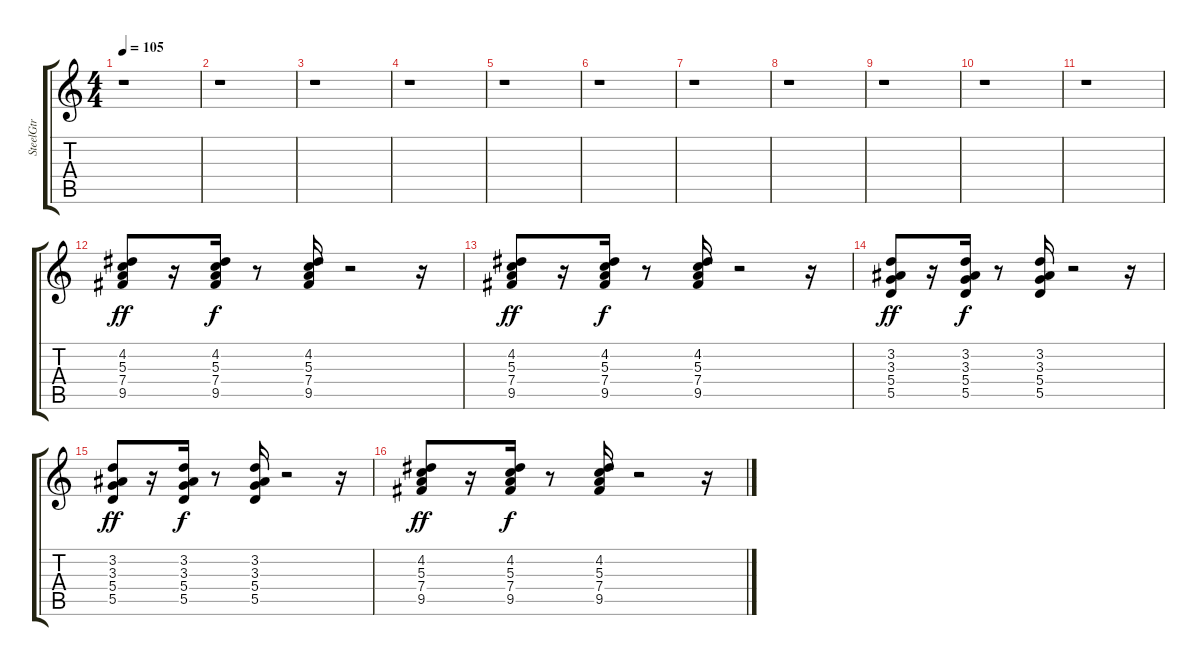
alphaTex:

\track ("SteelGtr" "SteelGtr") {instrument acousticguitarsteel}
\staff {score tabs}
\tuning (E4 B3 G3 D3 A2 E2) {hide}
\ts (4 4)
\tempo 105
\clef g2
\ks c
r.1{dy f} |
r.1 |
r.1 |
r.1 |
r.1 |
r.1 |
r.1 |
r.1 |
r.1 |
r.1 |
r.1 |
(4.2 5.3 7.4 9.5).8{dy ff} r.16 (4.2 5.3 7.4 9.5).16{dy f} r.8 (4.2 5.3 7.4 9.5).16 r.2 r.16 |
(4.2 5.3 7.4 9.5).8{dy ff} r.16 (4.2 5.3 7.4 9.5).16{dy f} r.8 (4.2 5.3 7.4 9.5).16 r.2 r.16 |
(3.2 3.3 5.4 5.5).8{dy ff} r.16 (3.2 3.3 5.4 5.5).16{dy f} r.8 (3.2 3.3 5.4 5.5).16 r.2 r.16 |
(3.2 3.3 5.4 5.5).8{dy ff} r.16 (3.2 3.3 5.4 5.5).16{dy f} r.8 (3.2 3.3 5.4 5.5).16 r.2 r.16 |
(4.2 5.3 7.4 9.5).8{dy ff} r.16 (4.2 5.3 7.4 9.5).16{dy f} r.8 (4.2 5.3 7.4 9.5).16 r.2 r.16
